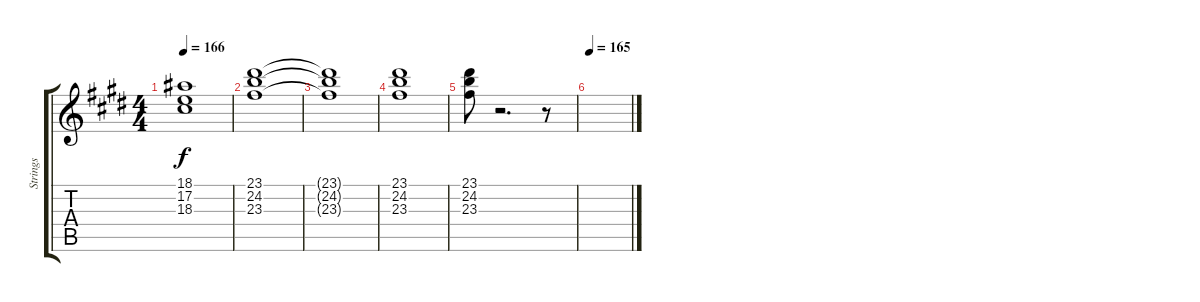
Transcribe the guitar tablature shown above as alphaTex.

\track ("Strings" "Strings") {instrument stringensemble1}
\staff {score tabs}
\tuning (E4 B3 G3 D3 A2 E2) {hide}
\ts (4 4)
\tempo 166
\clef g2
\ks e
(18.1 17.2 18.3).1{dy f} |
(23.1 24.2 23.3).1 |
(23.1{t} 24.2{t} 23.3{t}).1 |
(23.1 24.2 23.3).1 |
(23.1 24.2 23.3).8{volume 12} r.2{d} r.8 |
\tempo 165
